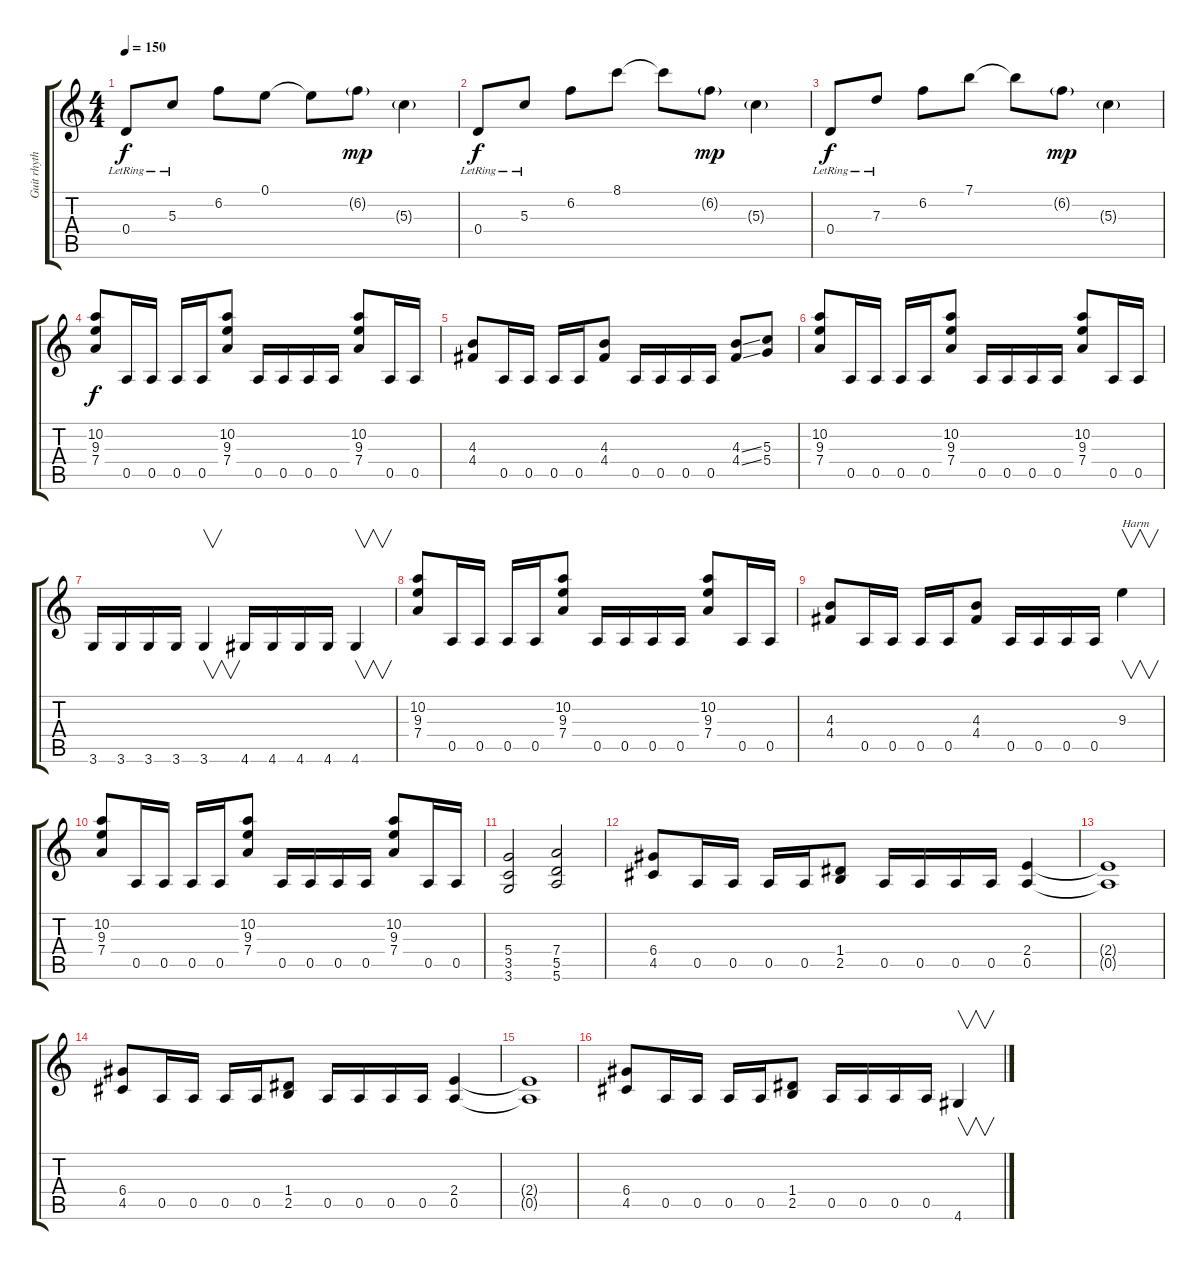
\track ("Guit rhythm" "Guit rhyth") {instrument distortionguitar}
\staff {score tabs}
\tuning (E4 B3 G3 D3 A2 E2) {hide}
\ts (4 4)
\tempo 150
\clef g2
\ks c
0.4{lr}.8{dy f} 5.3{lr}.8 6.2.8 0.1.8 0.1{t}.8 6.2{g}.8{dy mp} 5.3{g}.4 |
0.4{lr}.8{dy f} 5.3{lr}.8 6.2.8 8.1.8 8.1{t}.8 6.2{g}.8{dy mp} 5.3{g}.4 |
0.4{lr}.8{dy f} 7.3{lr}.8 6.2.8 7.1.8 7.1{t}.8 6.2{g}.8{dy mp} 5.3{g}.4 |
(10.2 9.3 7.4).8{dy f instrument distortionguitar} 0.5.16 0.5.16 0.5.16 0.5.16 (10.2 9.3 7.4).8 0.5.16 0.5.16 0.5.16 0.5.16 (10.2 9.3 7.4).8 0.5.16 0.5.16 |
(4.3 4.4).8 0.5.16 0.5.16 0.5.16 0.5.16 (4.3 4.4).8 0.5.16 0.5.16 0.5.16 0.5.16 (4.3{ss} 4.4{ss}).8 (5.3 5.4).8 |
(10.2 9.3 7.4).8 0.5.16 0.5.16 0.5.16 0.5.16 (10.2 9.3 7.4).8 0.5.16 0.5.16 0.5.16 0.5.16 (10.2 9.3 7.4).8 0.5.16 0.5.16 |
3.6.16 3.6.16 3.6.16 3.6.16 3.6.4{v} 4.6.16 4.6.16 4.6.16 4.6.16 4.6.4{v} |
(10.2 9.3 7.4).8 0.5.16 0.5.16 0.5.16 0.5.16 (10.2 9.3 7.4).8 0.5.16 0.5.16 0.5.16 0.5.16 (10.2 9.3 7.4).8 0.5.16 0.5.16 |
(4.3 4.4).8 0.5.16 0.5.16 0.5.16 0.5.16 (4.3 4.4).8 0.5.16 0.5.16 0.5.16 0.5.16 9.3.4{v txt "Harm"} |
(10.2 9.3 7.4).8 0.5.16 0.5.16 0.5.16 0.5.16 (10.2 9.3 7.4).8 0.5.16 0.5.16 0.5.16 0.5.16 (10.2 9.3 7.4).8 0.5.16 0.5.16 |
(5.4 3.5 3.6).2 (7.4 5.5 5.6).2 |
(6.4 4.5).8 0.5.16 0.5.16 0.5.16 0.5.16 (1.4 2.5).8 0.5.16 0.5.16 0.5.16 0.5.16 (2.4 0.5).4 |
(2.4{t} 0.5{t}).1 |
(6.4 4.5).8 0.5.16 0.5.16 0.5.16 0.5.16 (1.4 2.5).8 0.5.16 0.5.16 0.5.16 0.5.16 (2.4 0.5).4 |
(2.4{t} 0.5{t}).1 |
(6.4 4.5).8 0.5.16 0.5.16 0.5.16 0.5.16 (1.4 2.5).8 0.5.16 0.5.16 0.5.16 0.5.16 4.6.4{v}
